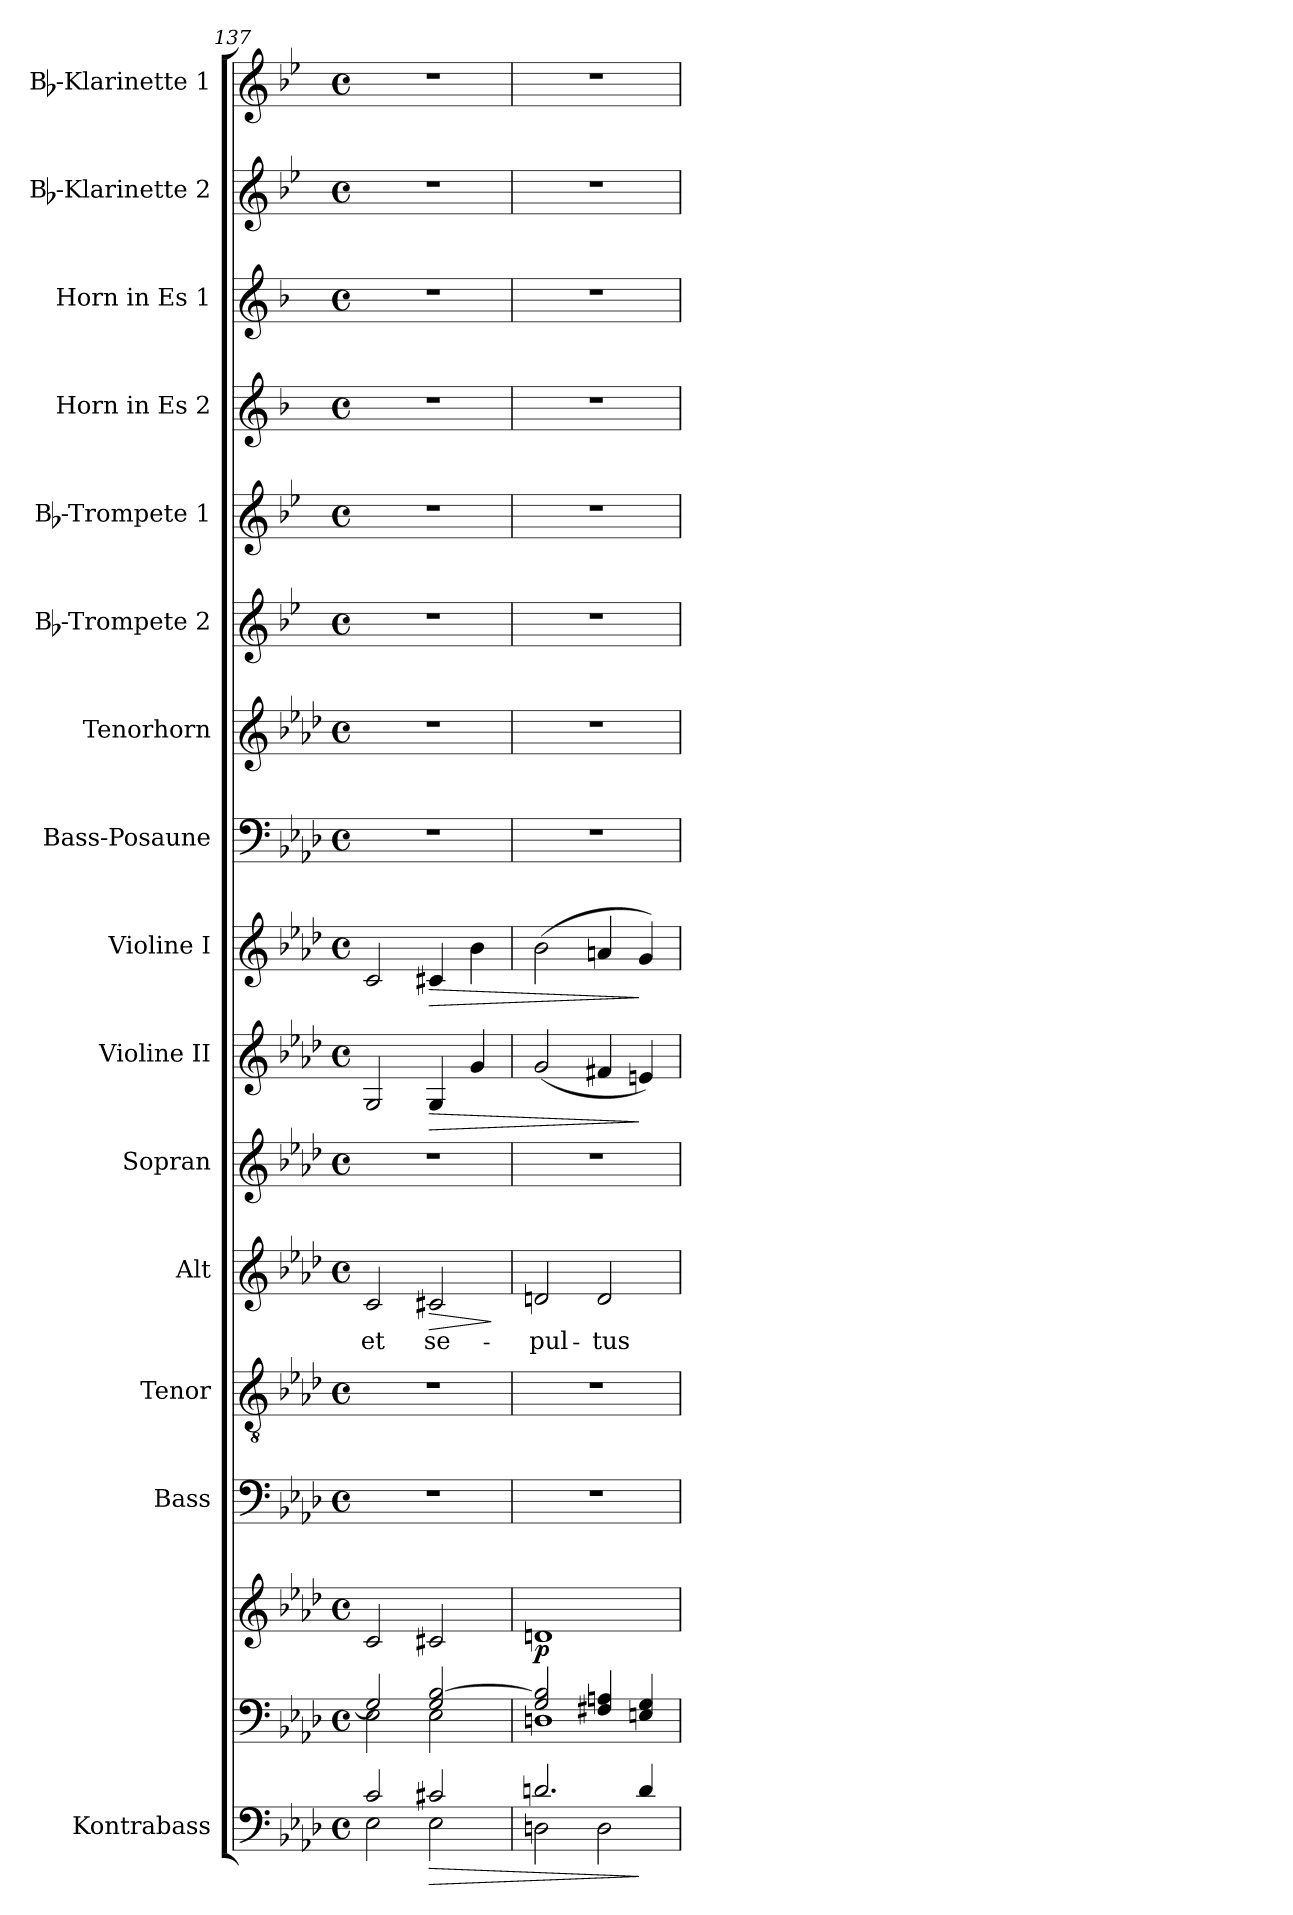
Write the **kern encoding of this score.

**kern	**dynam	**kern	**kern	**dynam	**kern	**kern	**kern	**text	**dynam	**kern	**kern	**dynam	**kern	**dynam	**kern	**kern	**kern	**kern	**kern	**kern	**kern	**kern
*part16	*part16	*part15	*part15	*part15	*part14	*part13	*part12	*part12	*part12	*part11	*part10	*part10	*part9	*part9	*part8	*part7	*part6	*part5	*part4	*part3	*part2	*part1
*staff17	*staff17	*staff16	*staff15	*staff15/16	*staff14	*staff13	*staff12	*staff12	*staff12	*staff11	*staff10	*staff10	*staff9	*staff9	*staff8	*staff7	*staff6	*staff5	*staff4	*staff3	*staff2	*staff1
*I"Kontrabass	*	*	*	*	*I"Bass	*I"Tenor	*I"Alt	*	*	*I"Sopran	*I"Violine II	*	*I"Violine I	*	*I"Bass-Posaune	*I"Tenorhorn	*I"Bb-Trompete 2	*I"Bb-Trompete 1	*I"Horn in Es 2	*I"Horn in Es 1	*I"Bb-Klarinette 2	*I"Bb-Klarinette 1
*I'Kb.	*	*	*	*	*I'B.	*I'T.	*I'A.	*	*	*I'S.	*I'Vl. II	*	*I'Vl. I	*	*I'B. Pos.	*I'T. Hrn.	*I'Bb Trp. 2	*I'Bb Trp. 1	*	*	*I'Bb Kl. 2	*I'Bb Kl. 1
*clefF4	*	*clefF4	*clefG2	*	*clefF4	*clefGv2	*clefG2	*	*	*clefG2	*clefG2	*	*clefG2	*	*clefF4	*clefG2	*clefG2	*clefG2	*clefG2	*clefG2	*clefG2	*clefG2
*ITrd7c12	*	*	*	*	*	*	*	*	*	*	*	*	*	*	*	*ITrd8c14	*ITrd1c2	*ITrd1c2	*ITrd5c9	*ITrd5c9	*ITrd1c2	*ITrd1c2
*k[b-e-a-d-]	*	*k[b-e-a-d-]	*k[b-e-a-d-]	*	*k[b-e-a-d-]	*k[b-e-a-d-]	*k[b-e-a-d-]	*	*	*k[b-e-a-d-]	*k[b-e-a-d-]	*	*k[b-e-a-d-]	*	*k[b-e-a-d-]	*k[b-e-a-d-]	*k[b-e-a-d-]	*k[b-e-a-d-]	*k[b-e-a-d-]	*k[b-e-a-d-]	*k[b-e-a-d-]	*k[b-e-a-d-]
*A-:	*	*A-:	*A-:	*	*A-:	*A-:	*A-:	*	*	*A-:	*A-:	*	*A-:	*	*A-:	*A-:	*A-:	*A-:	*A-:	*A-:	*A-:	*A-:
*M4/4	*	*M4/4	*M4/4	*	*M4/4	*M4/4	*M4/4	*	*	*M4/4	*M4/4	*	*M4/4	*	*M4/4	*M4/4	*M4/4	*M4/4	*M4/4	*M4/4	*M4/4	*M4/4
*met(c)	*	*met(c)	*met(c)	*	*met(c)	*met(c)	*met(c)	*	*	*met(c)	*met(c)	*	*met(c)	*	*met(c)	*met(c)	*met(c)	*met(c)	*met(c)	*met(c)	*met(c)	*met(c)
=137	=137	=137	=137	=137	=137	=137	=137	=137	=137	=137	=137	=137	=137	=137	=137	=137	=137	=137	=137	=137	=137	=137
*^	*	*^	*	*	*	*	*	*	*	*	*	*	*	*	*	*	*	*	*	*	*	*
!	!	!	!	!	!	!	!	!	!	!LO:LY:b	!	!	!	!	!	!	!	!	!	!	!	!	!	!
2C/	2EE-\	.	2G/]	2E-\	2c/	.	1r	1r	2c/	et	.	1r	2G/	.	2c/	.	1r	1r	1r	1r	1r	1r	1r	1r
!	!	!LO:HP:b	!	!	!	!	!	!	!	!LO:LY:b	!LO:HP:b	!	!	!LO:HP:b	!	!LO:HP:b	!	!	!	!	!	!	!	!
2C#X/	2EE-\	>	2G/ [>2B-/	2E-\	2c#X/	.	.	.	2c#X/	se-	>	.	4G/	>	4c#X/	>	.	.	.	.	.	.	.	.
.	.	.	.	.	.	.	.	.	.	.	.	.	4g/	.	4b-\	.	.	.	.	.	.	.	.	.
*v	*v	*	*	*	*	*	*	*	*	*	*	*	*	*	*	*	*	*	*	*	*	*	*	*
*	*	*v	*v	*	*	*	*	*	*	*	*	*	*	*	*	*	*	*	*	*	*	*	*
.	.	.	.	.	.	.	.	.	]	.	.	.	.	.	.	.	.	.	.	.	.	.
=138	=138	=138	=138	=138	=138	=138	=138	=138	=138	=138	=138	=138	=138	=138	=138	=138	=138	=138	=138	=138	=138	=138
*^	*	*^	*	*	*	*	*	*	*	*	*	*	*	*	*	*	*	*	*	*	*	*
!	!	!	!	!	!	!LO:DY:b	!	!	!	!LO:LY:b	!	!	!	!	!	!	!	!	!	!	!	!	!	!
2.Dn/	2DDn\	.	2G/ 2B-/]	1Dn	1dn	p	1r	1r	2dn/	-pul-	.	1r	(<2g/	.	(>2b-\	.	1r	1r	1r	1r	1r	1r	1r	1r
!	!	!	!	!	!	!	!	!	!	!LO:LY:b	!	!	!	!	!	!	!	!	!	!	!	!	!	!
.	2DD\	.	4F#X/ 4An/	.	.	.	.	.	2d/	-tus	.	.	4f#X/	.	4an/	.	.	.	.	.	.	.	.	.
4D/	.	]	4En/ 4G/	.	.	.	.	.	.	.	.	.	4en/)	]	4g/)	]	.	.	.	.	.	.	.	.
*v	*v	*	*	*	*	*	*	*	*	*	*	*	*	*	*	*	*	*	*	*	*	*	*	*
*	*	*v	*v	*	*	*	*	*	*	*	*	*	*	*	*	*	*	*	*	*	*	*	*
=	=	=	=	=	=	=	=	=	=	=	=	=	=	=	=	=	=	=	=	=	=	=
*-	*-	*-	*-	*-	*-	*-	*-	*-	*-	*-	*-	*-	*-	*-	*-	*-	*-	*-	*-	*-	*-	*-
